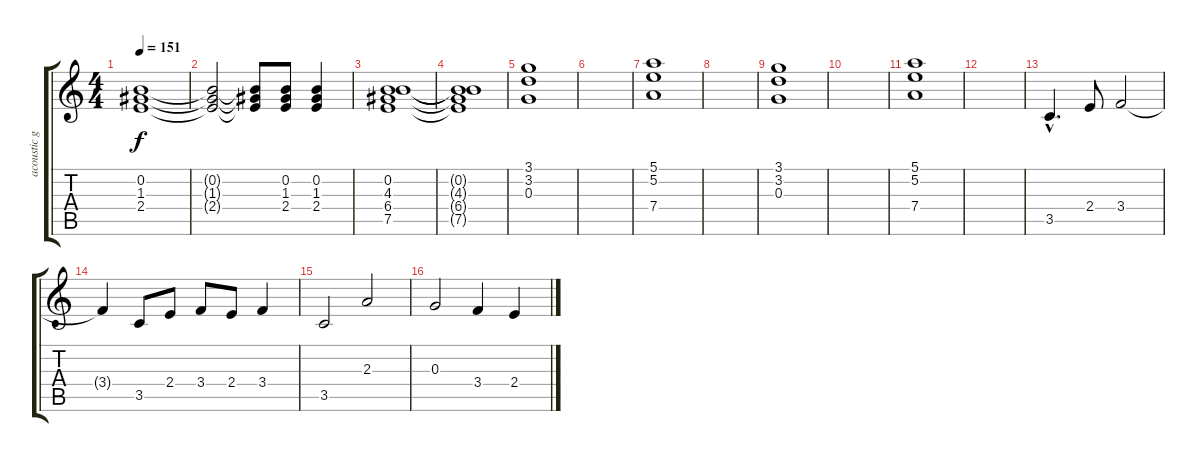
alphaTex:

\track ("acoustic guitar" "acoustic g") {instrument acousticguitarsteel}
\staff {score tabs}
\tuning (E4 B3 G3 D3 A2 E2) {hide}
\ts (4 4)
\tempo 151
\clef g2
\ks c
(0.2 1.3 2.4).1{dy f} |
(0.2{t} 1.3{t} 2.4{t}).2 (0.2{t} 1.3{t} 2.4{t}).8 (0.2 1.3 2.4).8 (0.2 1.3 2.4).4 |
(0.2 4.3 6.4 7.5).1 |
(0.2{t} 4.3{t} 6.4{t} 7.5{t}).1 |
(3.1 3.2 0.3).1 |
|
(5.1 5.2 7.4).1 |
|
(3.1 3.2 0.3).1 |
|
(5.1 5.2 7.4).1 |
|
3.5{hac}.4{d} 2.4.8 3.4.2 |
3.4{t}.4 3.5.8 2.4.8 3.4.8 2.4.8 3.4.4 |
3.5.2 2.3.2 |
0.3.2 3.4.4 2.4.4
